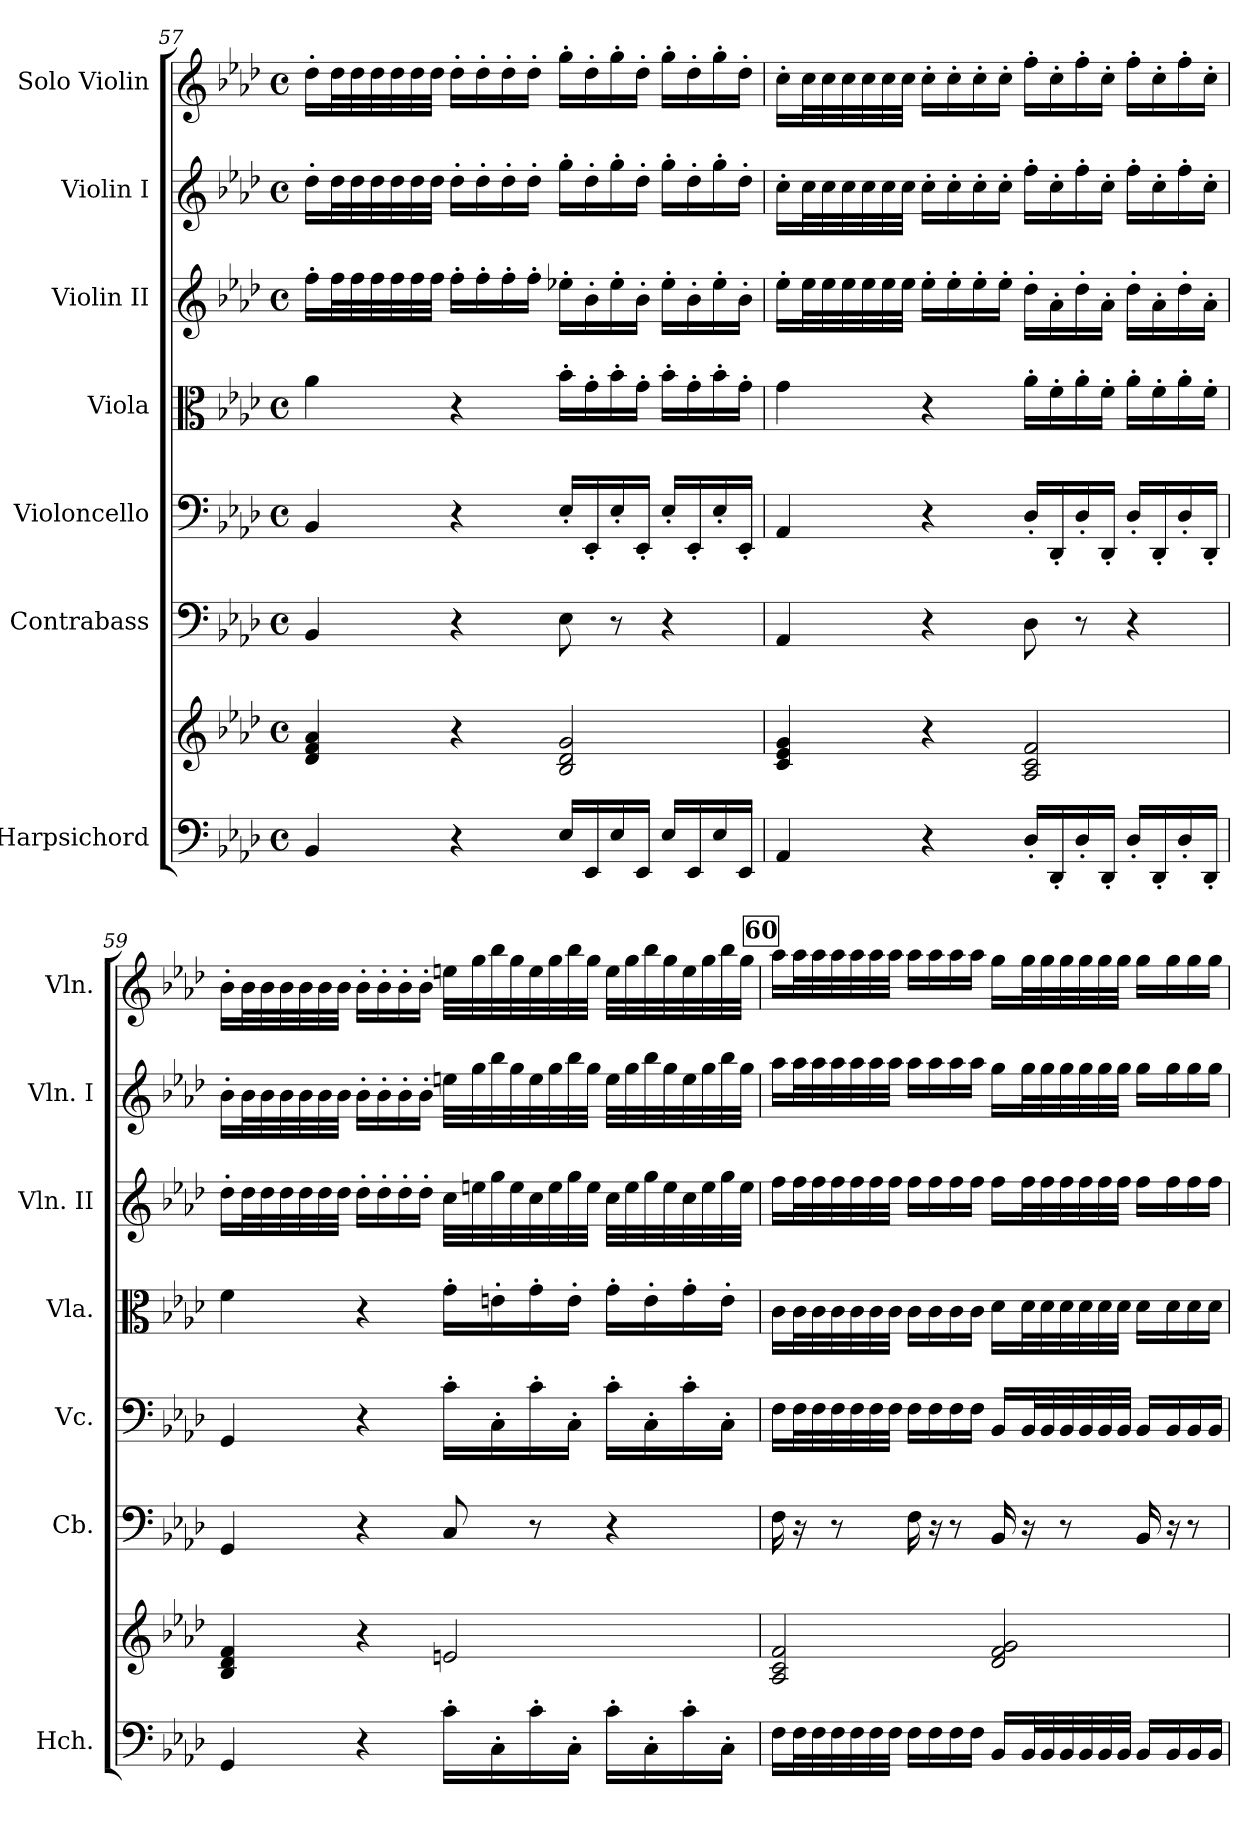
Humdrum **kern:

**kern	**kern	**kern	**kern	**kern	**kern	**kern	**kern
*part7	*part7	*part6	*part5	*part4	*part3	*part2	*part1
*staff8	*staff7	*staff6	*staff5	*staff4	*staff3	*staff2	*staff1
*I"Harpsichord	*	*I"Contrabass	*I"Violoncello	*I"Viola	*I"Violin II	*I"Violin I	*I"Solo Violin
*I'Hch.	*	*I'Cb.	*I'Vc.	*I'Vla.	*I'Vln. II	*I'Vln. I	*I'Vln.
*clefF4	*clefG2	*clefF4	*clefF4	*clefC3	*clefG2	*clefG2	*clefG2
*	*	*ITrd7c12	*	*	*	*	*
*k[b-e-a-d-]	*k[b-e-a-d-]	*k[b-e-a-d-]	*k[b-e-a-d-]	*k[b-e-a-d-]	*k[b-e-a-d-]	*k[b-e-a-d-]	*k[b-e-a-d-]
*M4/4	*M4/4	*M4/4	*M4/4	*M4/4	*M4/4	*M4/4	*M4/4
*met(c)	*met(c)	*met(c)	*met(c)	*met(c)	*met(c)	*met(c)	*met(c)
=57	=57	=57	=57	=57	=57	=57	=57
4BB-/	4d-/ 4f/ 4a-/	4BBB-/	4BB-/	4a-\	16ff'\LL	16dd-'\LL	16dd-'\LL
.	.	.	.	.	32ff\L	32dd-\L	32dd-\L
.	.	.	.	.	32ff\	32dd-\	32dd-\
.	.	.	.	.	32ff\	32dd-\	32dd-\
.	.	.	.	.	32ff\	32dd-\	32dd-\
.	.	.	.	.	32ff\	32dd-\	32dd-\
.	.	.	.	.	32ff\JJJ	32dd-\JJJ	32dd-\JJJ
4r	4r	4r	4r	4r	16ff'\LL	16dd-'\LL	16dd-'\LL
.	.	.	.	.	16ff'\	16dd-'\	16dd-'\
.	.	.	.	.	16ff'\	16dd-'\	16dd-'\
.	.	.	.	.	16ff'\JJ	16dd-'\JJ	16dd-'\JJ
16E-/LL	2B-/ 2d-/ 2g/	8EE-\	16E-'/LL	16b-'\LL	16ee-X'\LL	16gg'\LL	16gg'\LL
16EE-/	.	.	16EE-'/	16g'\	16b-'\	16dd-'\	16dd-'\
16E-/	.	8r	16E-'/	16b-'\	16ee-'\	16gg'\	16gg'\
16EE-/JJ	.	.	16EE-'/JJ	16g'\JJ	16b-'\JJ	16dd-'\JJ	16dd-'\JJ
16E-/LL	.	4r	16E-'/LL	16b-'\LL	16ee-'\LL	16gg'\LL	16gg'\LL
16EE-/	.	.	16EE-'/	16g'\	16b-'\	16dd-'\	16dd-'\
16E-/	.	.	16E-'/	16b-'\	16ee-'\	16gg'\	16gg'\
16EE-/JJ	.	.	16EE-'/JJ	16g'\JJ	16b-'\JJ	16dd-'\JJ	16dd-'\JJ
!!LO:PB:g=z
=58	=58	=58	=58	=58	=58	=58	=58
4AA-/	4c/ 4e-/ 4g/	4AAA-/	4AA-/	4g\	16ee-'\LL	16cc'\LL	16cc'\LL
.	.	.	.	.	32ee-\L	32cc\L	32cc\L
.	.	.	.	.	32ee-\	32cc\	32cc\
.	.	.	.	.	32ee-\	32cc\	32cc\
.	.	.	.	.	32ee-\	32cc\	32cc\
.	.	.	.	.	32ee-\	32cc\	32cc\
.	.	.	.	.	32ee-\JJJ	32cc\JJJ	32cc\JJJ
4r	4r	4r	4r	4r	16ee-'\LL	16cc'\LL	16cc'\LL
.	.	.	.	.	16ee-'\	16cc'\	16cc'\
.	.	.	.	.	16ee-'\	16cc'\	16cc'\
.	.	.	.	.	16ee-'\JJ	16cc'\JJ	16cc'\JJ
16D-'/LL	2A-/ 2c/ 2f/	8DD-\	16D-'/LL	16a-'\LL	16dd-'\LL	16ff'\LL	16ff'\LL
16DD-'/	.	.	16DD-'/	16f'\	16a-'\	16cc'\	16cc'\
16D-'/	.	8r	16D-'/	16a-'\	16dd-'\	16ff'\	16ff'\
16DD-'/JJ	.	.	16DD-'/JJ	16f'\JJ	16a-'\JJ	16cc'\JJ	16cc'\JJ
16D-'/LL	.	4r	16D-'/LL	16a-'\LL	16dd-'\LL	16ff'\LL	16ff'\LL
16DD-'/	.	.	16DD-'/	16f'\	16a-'\	16cc'\	16cc'\
16D-'/	.	.	16D-'/	16a-'\	16dd-'\	16ff'\	16ff'\
16DD-'/JJ	.	.	16DD-'/JJ	16f'\JJ	16a-'\JJ	16cc'\JJ	16cc'\JJ
!!LO:PB:g=z
=59	=59	=59	=59	=59	=59	=59	=59
4GG/	4B-/ 4d-/ 4f/	4GGG/	4GG/	4f\	16dd-'\LL	16b-'\LL	16b-'\LL
.	.	.	.	.	32dd-\L	32b-\L	32b-\L
.	.	.	.	.	32dd-\	32b-\	32b-\
.	.	.	.	.	32dd-\	32b-\	32b-\
.	.	.	.	.	32dd-\	32b-\	32b-\
.	.	.	.	.	32dd-\	32b-\	32b-\
.	.	.	.	.	32dd-\JJJ	32b-\JJJ	32b-\JJJ
4r	4r	4r	4r	4r	16dd-'\LL	16b-'\LL	16b-'\LL
.	.	.	.	.	16dd-'\	16b-'\	16b-'\
.	.	.	.	.	16dd-'\	16b-'\	16b-'\
.	.	.	.	.	16dd-'\JJ	16b-'\JJ	16b-'\JJ
16c'\LL	2en/	8CC/	16c'\LL	16g'\LL	32cc\LLL	32een\LLL	32een\LLL
.	.	.	.	.	32een\	32gg\	32gg\
16C'\	.	.	16C'\	16en'\	32gg\	32bb-\	32bb-\
.	.	.	.	.	32ee\	32gg\	32gg\
16c'\	.	8r	16c'\	16g'\	32cc\	32ee\	32ee\
.	.	.	.	.	32ee\	32gg\	32gg\
16C'\JJ	.	.	16C'\JJ	16e'\JJ	32gg\	32bb-\	32bb-\
.	.	.	.	.	32ee\JJJ	32gg\JJJ	32gg\JJJ
16c'\LL	.	4r	16c'\LL	16g'\LL	32cc\LLL	32ee\LLL	32ee\LLL
.	.	.	.	.	32ee\	32gg\	32gg\
16C'\	.	.	16C'\	16e'\	32gg\	32bb-\	32bb-\
.	.	.	.	.	32ee\	32gg\	32gg\
16c'\	.	.	16c'\	16g'\	32cc\	32ee\	32ee\
.	.	.	.	.	32ee\	32gg\	32gg\
16C'\JJ	.	.	16C'\JJ	16e'\JJ	32gg\	32bb-\	32bb-\
.	.	.	.	.	32ee\JJJ	32gg\JJJ	32gg\JJJ
!!LO:PB:g=z
!!LO:REH:place=s1:a:B:fs=14:t=60
=60	=60	=60	=60	=60	=60	=60	=60
16F\LL	2A-/ 2c/ 2f/	16FF\	16F\LL	16c\LL	16ff\LL	16aa-\LL	16aa-\LL
32F\L	.	16r	32F\L	32c\L	32ff\L	32aa-\L	32aa-\L
32F\	.	.	32F\	32c\	32ff\	32aa-\	32aa-\
32F\	.	8r	32F\	32c\	32ff\	32aa-\	32aa-\
32F\	.	.	32F\	32c\	32ff\	32aa-\	32aa-\
32F\	.	.	32F\	32c\	32ff\	32aa-\	32aa-\
32F\JJJ	.	.	32F\JJJ	32c\JJJ	32ff\JJJ	32aa-\JJJ	32aa-\JJJ
16F\LL	.	16FF\	16F\LL	16c\LL	16ff\LL	16aa-\LL	16aa-\LL
16F\	.	16r	16F\	16c\	16ff\	16aa-\	16aa-\
16F\	.	8r	16F\	16c\	16ff\	16aa-\	16aa-\
16F\JJ	.	.	16F\JJ	16c\JJ	16ff\JJ	16aa-\JJ	16aa-\JJ
16BB-/LL	2d-/ 2f/ 2g/	16BBB-/	16BB-/LL	16d-\LL	16ff\LL	16gg\LL	16gg\LL
32BB-/L	.	16r	32BB-/L	32d-\L	32ff\L	32gg\L	32gg\L
32BB-/	.	.	32BB-/	32d-\	32ff\	32gg\	32gg\
32BB-/	.	8r	32BB-/	32d-\	32ff\	32gg\	32gg\
32BB-/	.	.	32BB-/	32d-\	32ff\	32gg\	32gg\
32BB-/	.	.	32BB-/	32d-\	32ff\	32gg\	32gg\
32BB-/JJJ	.	.	32BB-/JJJ	32d-\JJJ	32ff\JJJ	32gg\JJJ	32gg\JJJ
16BB-/LL	.	16BBB-/	16BB-/LL	16d-\LL	16ff\LL	16gg\LL	16gg\LL
16BB-/	.	16r	16BB-/	16d-\	16ff\	16gg\	16gg\
16BB-/	.	8r	16BB-/	16d-\	16ff\	16gg\	16gg\
16BB-/JJ	.	.	16BB-/JJ	16d-\JJ	16ff\JJ	16gg\JJ	16gg\JJ
=	=	=	=	=	=	=	=
*-	*-	*-	*-	*-	*-	*-	*-
